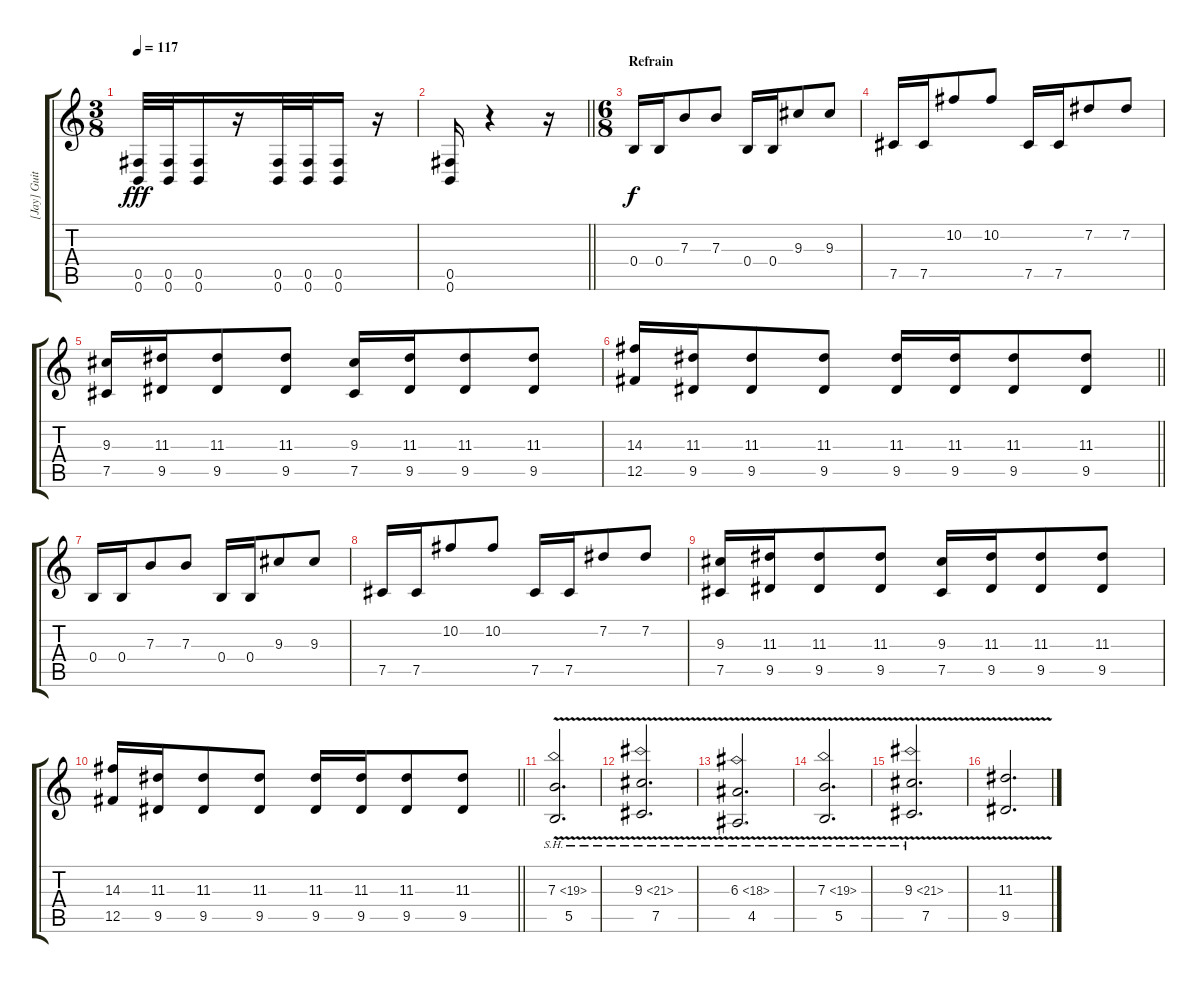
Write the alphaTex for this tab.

\track ("[Jay] Guitar #1" "[Jay] Guit") {instrument overdrivenguitar}
\staff {score tabs}
\tuning (Db4 Ab3 E3 B2 Gb2 B1) {hide}
\ts (3 8)
\tempo 117
\clef g2
\ks c
(0.5 0.6).32{dy fff} (0.5 0.6).32 (0.5 0.6).16 r.16 (0.5 0.6).32 (0.5 0.6).32 (0.5 0.6).16 r.16 |
\barLineRight lightlight
(0.5 0.6).16 r.4 r.16 |
\ts (6 8)
\section ("" "Refrain ")
0.4.16{dy f} 0.4.16 7.3.8 7.3.8 0.4.16 0.4.16 9.3.8 9.3.8 |
7.5.16 7.5.16 10.2.8 10.2.8 7.5.16 7.5.16 7.2.8 7.2.8 |
(9.3 7.5).16 (11.3 9.5).16 (11.3 9.5).8 (11.3 9.5).8 (9.3 7.5).16 (11.3 9.5).16 (11.3 9.5).8 (11.3 9.5).8 |
\barLineRight lightlight
(14.3 12.5).16 (11.3 9.5).16 (11.3 9.5).8 (11.3 9.5).8 (11.3 9.5).16 (11.3 9.5).16 (11.3 9.5).8 (11.3 9.5).8 |
0.4.16 0.4.16 7.3.8 7.3.8 0.4.16 0.4.16 9.3.8 9.3.8 |
7.5.16 7.5.16 10.2.8 10.2.8 7.5.16 7.5.16 7.2.8 7.2.8 |
(9.3 7.5).16 (11.3 9.5).16 (11.3 9.5).8 (11.3 9.5).8 (9.3 7.5).16 (11.3 9.5).16 (11.3 9.5).8 (11.3 9.5).8 |
\barLineRight lightlight
(14.3 12.5).16 (11.3 9.5).16 (11.3 9.5).8 (11.3 9.5).8 (11.3 9.5).16 (11.3 9.5).16 (11.3 9.5).8 (11.3 9.5).8 |
(7.3{sh 12 v} 5.5).2{d} |
(9.3{sh 12 v} 7.5).2{d} |
(6.3{sh 12 v} 4.5).2{d} |
(7.3{sh 12 v} 5.5).2{d} |
(9.3{sh 12 v} 7.5).2{d} |
(11.3{v} 9.5).2{d}
